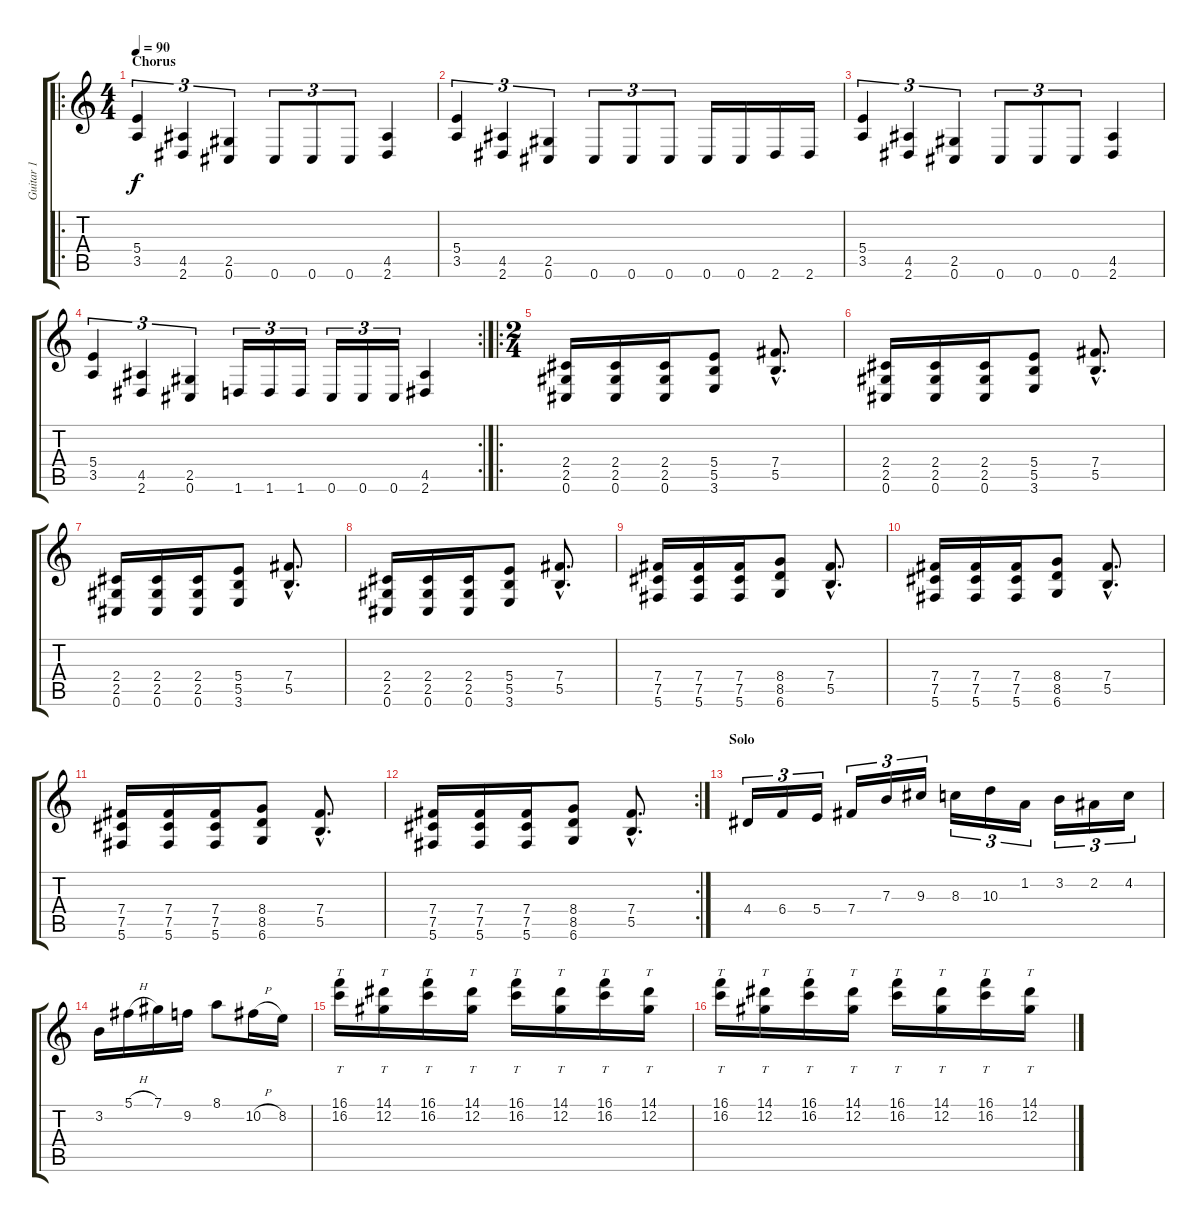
\track ("Guitar 1" "Guitar 1") {instrument overdrivenguitar}
\staff {score tabs}
\tuning (Db4 Ab3 E3 B2 Gb2 Db2) {hide}
\ro
\ts (4 4)
\section ("" "Chorus")
\tempo 90
\clef g2
\ks c
(5.4 3.5).4{tu (3 2) dy f} (4.5 2.6).4{tu (3 2)} (2.5 0.6).4{tu (3 2)} 0.6.8{tu (3 2)} 0.6.8{tu (3 2)} 0.6.8{tu (3 2)} (4.5 2.6).4 |
(5.4 3.5).4{tu (3 2)} (4.5 2.6).4{tu (3 2)} (2.5 0.6).4{tu (3 2)} 0.6.8{tu (3 2)} 0.6.8{tu (3 2)} 0.6.8{tu (3 2)} 0.6.16 0.6.16 2.6.16 2.6.16 |
(5.4 3.5).4{tu (3 2)} (4.5 2.6).4{tu (3 2)} (2.5 0.6).4{tu (3 2)} 0.6.8{tu (3 2)} 0.6.8{tu (3 2)} 0.6.8{tu (3 2)} (4.5 2.6).4 |
\rc 2
(5.4 3.5).4{tu (3 2)} (4.5 2.6).4{tu (3 2)} (2.5 0.6).4{tu (3 2)} 1.6.16{tu (3 2)} 1.6.16{tu (3 2)} 1.6.16{tu (3 2)} 0.6.16{tu (3 2)} 0.6.16{tu (3 2)} 0.6.16{tu (3 2)} (4.5 2.6).4 |
\ro
\ts (2 4)
(2.4 2.5 0.6).16 (2.4 2.5 0.6).16 (2.4 2.5 0.6).16 (5.4 5.5 3.6).8 (7.4{hac} 5.5{hac}).8{d} |
(2.4 2.5 0.6).16 (2.4 2.5 0.6).16 (2.4 2.5 0.6).16 (5.4 5.5 3.6).8 (7.4{hac} 5.5{hac}).8{d} |
(2.4 2.5 0.6).16 (2.4 2.5 0.6).16 (2.4 2.5 0.6).16 (5.4 5.5 3.6).8 (7.4{hac} 5.5{hac}).8{d} |
(2.4 2.5 0.6).16 (2.4 2.5 0.6).16 (2.4 2.5 0.6).16 (5.4 5.5 3.6).8 (7.4{hac} 5.5{hac}).8{d} |
(7.4 7.5 5.6).16 (7.4 7.5 5.6).16 (7.4 7.5 5.6).16 (8.4 8.5 6.6).8 (7.4{hac} 5.5{hac}).8{d} |
(7.4 7.5 5.6).16 (7.4 7.5 5.6).16 (7.4 7.5 5.6).16 (8.4 8.5 6.6).8 (7.4{hac} 5.5{hac}).8{d} |
(7.4 7.5 5.6).16 (7.4 7.5 5.6).16 (7.4 7.5 5.6).16 (8.4 8.5 6.6).8 (7.4{hac} 5.5{hac}).8{d} |
\rc 2
(7.4 7.5 5.6).16 (7.4 7.5 5.6).16 (7.4 7.5 5.6).16 (8.4 8.5 6.6).8 (7.4{hac} 5.5{hac}).8{d} |
\section ("" "Solo")
4.4.16{tu (3 2)} 6.4.16{tu (3 2)} 5.4.16{tu (3 2)} 7.4.16{tu (3 2)} 7.3.16{tu (3 2)} 9.3.16{tu (3 2)} 8.3.16{tu (3 2)} 10.3.16{tu (3 2)} 1.2.16{tu (3 2)} 3.2.16{tu (3 2)} 2.2.16{tu (3 2)} 4.2.16{tu (3 2)} |
3.2.16 5.1{h}.16 7.1.16 9.2.16 8.1.8 10.2{h}.16 8.2.16 |
(16.1 16.2).16{tt} (14.1 12.2).16{tt} (16.1 16.2).16{tt} (14.1 12.2).16{tt} (16.1 16.2).16{tt} (14.1 12.2).16{tt} (16.1 16.2).16{tt} (14.1 12.2).16{tt} |
(16.1 16.2).16{tt} (14.1 12.2).16{tt} (16.1 16.2).16{tt} (14.1 12.2).16{tt} (16.1 16.2).16{tt} (14.1 12.2).16{tt} (16.1 16.2).16{tt} (14.1 12.2).16{tt}
